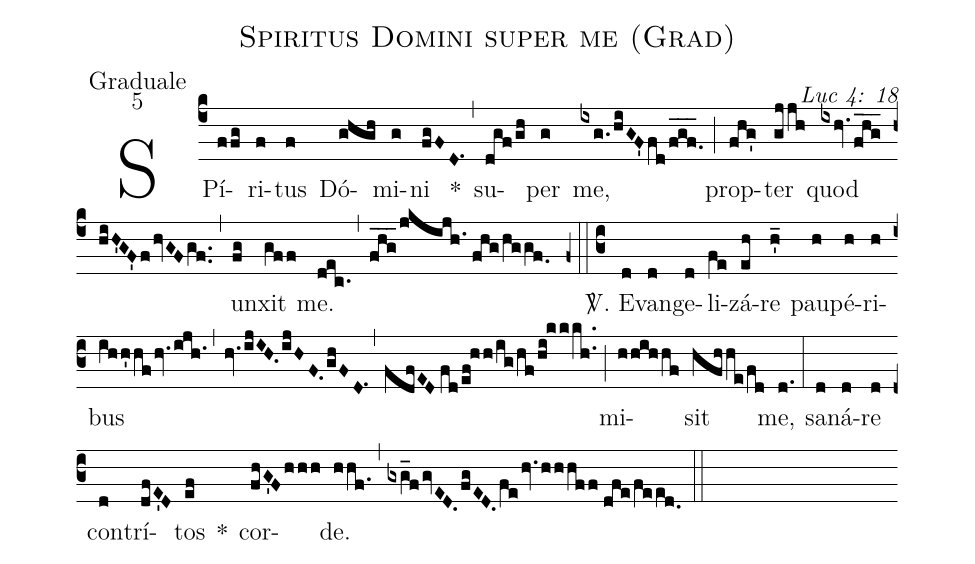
name: Spiritus Domini super me (Grad);
office-part: Graduale;
mode: 5;
commentary: Luc 4: 18;
%%
(c4) SPí(ffg)ri(f)tus(f) Dó(ghgh)mi(g)ni(fgFD.1) *(,) su(dgf/gh)per(g) me,(ixg./hiGF'fd/f_g_f._) (;) prop(fhg')ter(gjjh) quod(ixhv.fhg___/hiH'GF'fhvGFgf..) (,) un(fg)xit(gff) me.(dec.) (,) (fhg___/jkijh.//fhg/hggf.0) (z0::c3)
<sp>V/</sp>. E(d)van(d)ge(d)li(fe)zá(eh)re(h'_) pau(h)pé(h)ri(h)bus(ihh'hfhv.ijh.1) (,) (hv.ijIH.ijHF.ghFD.1) (,) (fdfED//fd/ef!hh/ig/hf/hi!kkkh..) (;) mi(hhihhf)sit(hfhhe/fd) me,(d.) (:)
sa(d)ná(d)re(d) con(d)trí(dfE'D)tos(ef) *() cor(fhG'Fhhh)de.(hhf.) (,) (gxg_fgvED.fgED.fehv.hhhff//dfe/feed.0) (::)
